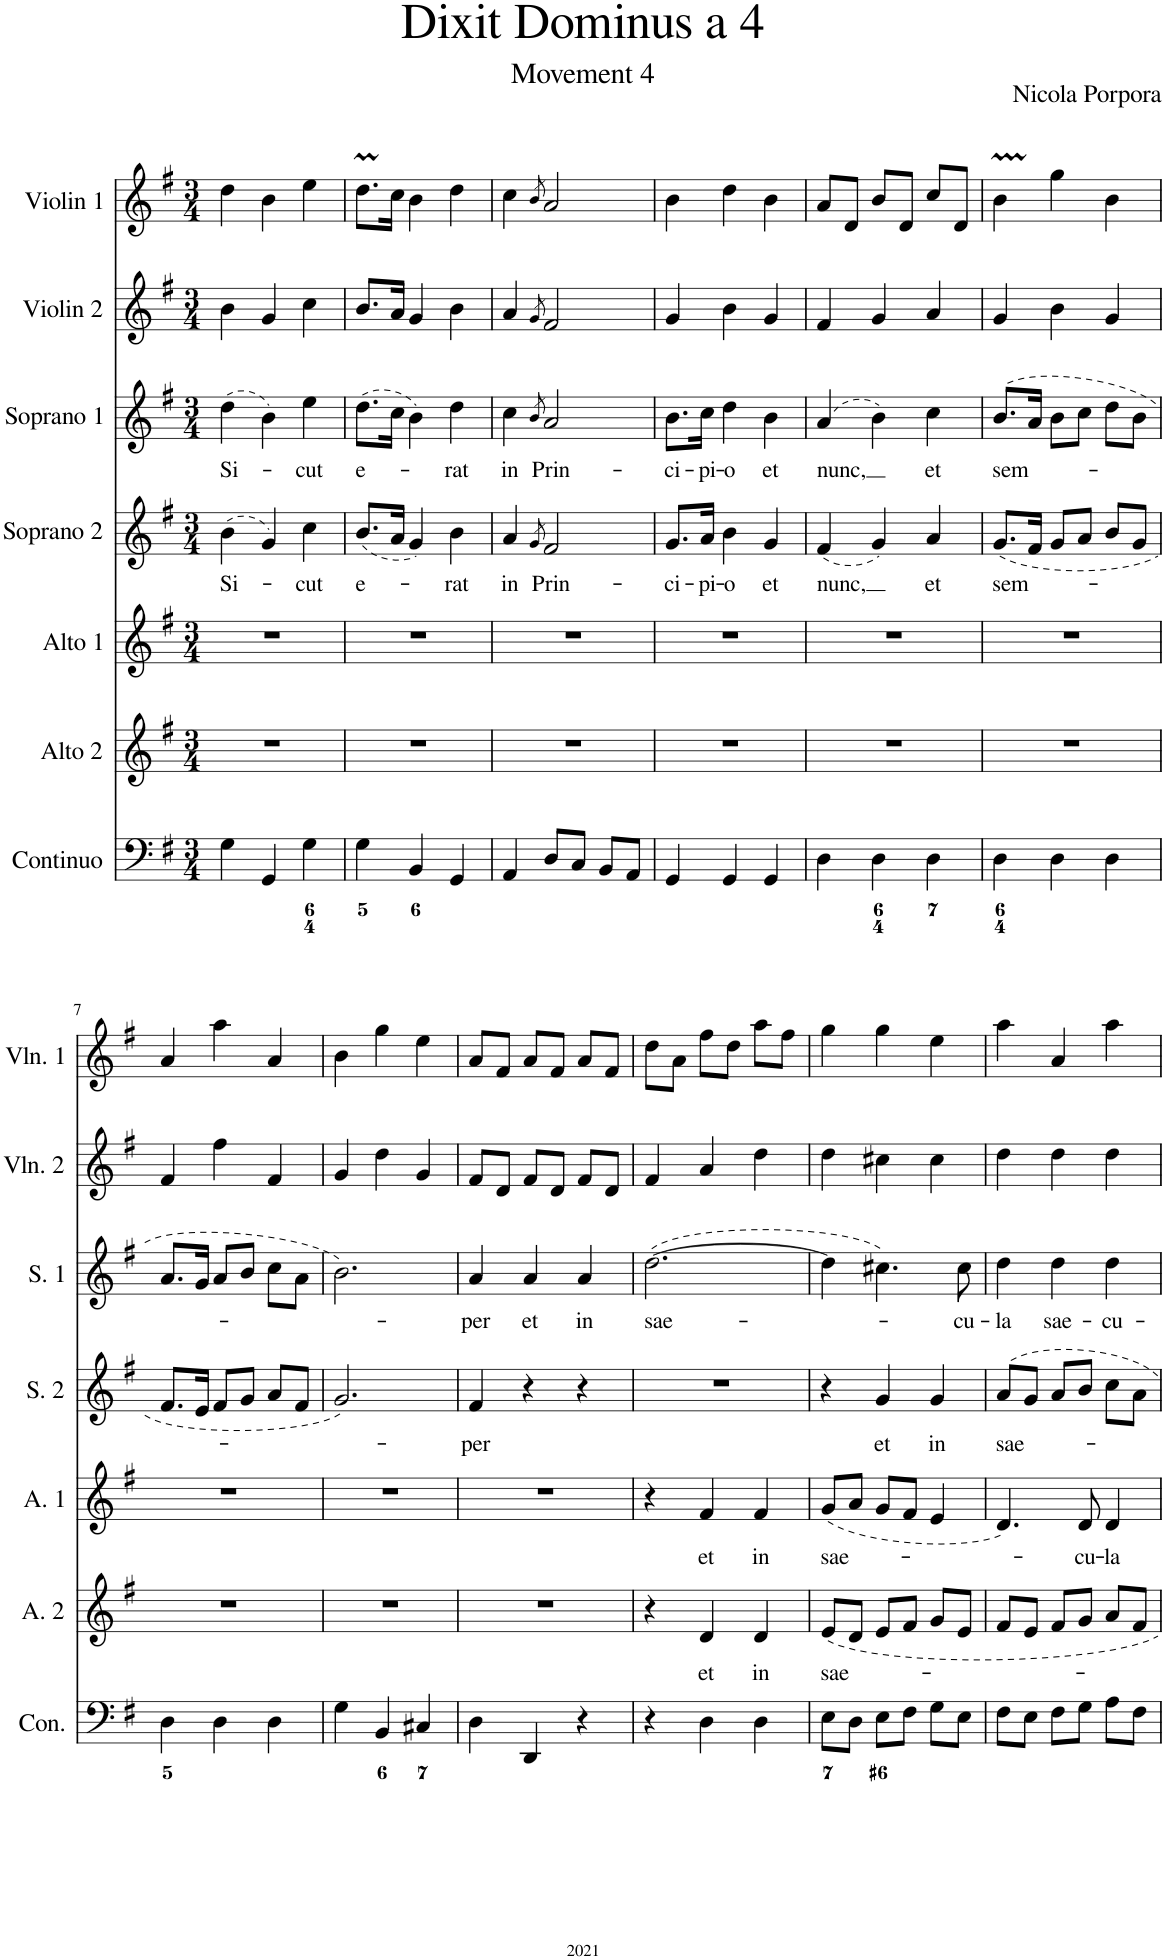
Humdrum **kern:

**kern	**kern	**kern	**text	**kern	**text	**kern	**text	**kern	**text	**kern	**kern
*part8	*part7	*part6	*part6	*part5	*part5	*part4	*part4	*part3	*part3	*part2	*part1
*staff8	*staff7	*staff6	*staff6	*staff5	*staff5	*staff4	*staff4	*staff3	*staff3	*staff2	*staff1
*I"Harpsichord	*I"Continuo	*I"Alto 2	*	*I"Alto 1	*	*I"Soprano 2	*	*I"Soprano 1	*	*I"Violin 2	*I"Violin 1
*I'Hch.	*I'Con.	*I'A. 2	*	*I'A. 1	*	*I'S. 2	*	*I'S. 1	*	*I'Vln. 2	*I'Vln. 1
*stria5	*	*	*	*	*	*	*	*	*	*	*
*clefF4	*clefF4	*clefG2	*	*clefG2	*	*clefG2	*	*clefG2	*	*clefG2	*clefG2
*k[f#]	*k[f#]	*k[f#]	*	*k[f#]	*	*k[f#]	*	*k[f#]	*	*k[f#]	*k[f#]
*M3/4	*M3/4	*M3/4	*	*M3/4	*	*M3/4	*	*M3/4	*	*M3/4	*M3/4
=1	=1	=1	=1	=1	=1	=1	=1	=1	=1	=1	=1
!	!	!	!	!	!	!	!LO:LY:b	!	!LO:LY:b	!	!
4G	4G\	2.r	.	2.r	.	(4b\	Si-	(4dd\	Si-	4b\	4dd\
4GG	4GG/	.	.	.	.	4g/)	.	4b\)	.	4g/	4b\
!	!	!	!	!	!	!	!LO:LY:b	!	!LO:LY:b	!	!
4G	4G\	.	.	.	.	4cc\	-cut	4ee\	-cut	4cc\	4ee\
=2	=2	=2	=2	=2	=2	=2	=2	=2	=2	=2	=2
!	!	!	!	!	!	!	!LO:LY:b	!	!LO:LY:b	!	!
4G	4G\	2.r	.	2.r	.	(8.b/L	e-	(8.dd\L	e-	8.b/L	8.dd\L
.	.	.	.	.	.	16a/Jk	.	16cc\Jk	.	16a/Jk	16cc\Jk
4BB	4BB/	.	.	.	.	4g/)	.	4b\)	.	4g/	4b\
!	!	!	!	!	!	!	!LO:LY:b	!	!LO:LY:b	!	!
4GG	4GG/	.	.	.	.	4b\	-rat	4dd\	-rat	4b\	4dd\
=3	=3	=3	=3	=3	=3	=3	=3	=3	=3	=3	=3
!	!	!	!	!	!	!	!LO:LY:b	!	!LO:LY:b	!	!
4AA	4AA/	2.r	.	2.r	.	4a/	in	4cc\	in	4a/	4cc\
.	.	.	.	.	.	8qg/	.	8qb/	.	8qg/	8qb/
!	!	!	!	!	!	!	!LO:LY:b	!	!LO:LY:b	!	!
8D/L	8D/L	.	.	.	.	2f#/	Prin-	2a/	Prin-	2f#/	2a/
8C/J	8C/J	.	.	.	.	.	.	.	.	.	.
8BB/L	8BB/L	.	.	.	.	.	.	.	.	.	.
8AA/J	8AA/J	.	.	.	.	.	.	.	.	.	.
=4	=4	=4	=4	=4	=4	=4	=4	=4	=4	=4	=4
!	!	!	!	!	!	!	!LO:LY:b	!	!LO:LY:b	!	!
4GG	4GG/	2.r	.	2.r	.	8.g/L	-ci-	8.b\L	-ci-	4g/	4b\
!	!	!	!	!	!	!	!LO:LY:b	!	!LO:LY:b	!	!
.	.	.	.	.	.	16a/Jk	-pi-	16cc\Jk	-pi-	.	.
!	!	!	!	!	!	!	!LO:LY:b	!	!LO:LY:b	!	!
4GG	4GG/	.	.	.	.	4b\	-o	4dd\	-o	4b\	4dd\
!	!	!	!	!	!	!	!LO:LY:b	!	!LO:LY:b	!	!
4GG	4GG/	.	.	.	.	4g/	et	4b\	et	4g/	4b\
=5	=5	=5	=5	=5	=5	=5	=5	=5	=5	=5	=5
!	!	!	!	!	!	!	!LO:LY:b	!	!LO:LY:b	!	!
4D	4D\	2.r	.	2.r	.	(4f#/	nunc,	(4a/	nunc,	4f#/	8a/L
.	.	.	.	.	.	.	.	.	.	.	8d/J
4D	4D\	.	.	.	.	4g/)	.	4b\)	.	4g/	8b/L
.	.	.	.	.	.	.	.	.	.	.	8d/J
!	!	!	!	!	!	!	!LO:LY:b	!	!LO:LY:b	!	!
4D	4D\	.	.	.	.	4a/	et	4cc\	et	4a/	8cc/L
.	.	.	.	.	.	.	.	.	.	.	8d/J
=6	=6	=6	=6	=6	=6	=6	=6	=6	=6	=6	=6
!	!	!	!	!	!	!	!LO:LY:b	!	!LO:LY:b	!	!
4D	4D\	2.r	.	2.r	.	(8.g/L	sem-	(8.b/L	sem-	4g/	4b\
.	.	.	.	.	.	16f#/Jk	.	16a/Jk	.	.	.
4D	4D\	.	.	.	.	8g/L	.	8b\L	.	4b\	4gg\
.	.	.	.	.	.	8a/J	.	8cc\J	.	.	.
4D	4D\	.	.	.	.	8b/L	.	8dd\L	.	4g/	4b\
.	.	.	.	.	.	8g/J	.	8b\J	.	.	.
!!LO:LB:g=z
=7	=7	=7	=7	=7	=7	=7	=7	=7	=7	=7	=7
4D	4D\	2.r	.	2.r	.	8.f#/L	.	8.a/L	.	4f#/	4a/
.	.	.	.	.	.	16e/Jk	.	16g/Jk	.	.	.
4D	4D\	.	.	.	.	8f#/L	.	8a/L	.	4ff#\	4aa\
.	.	.	.	.	.	8g/J	.	8b/J	.	.	.
4D	4D\	.	.	.	.	8a/L	.	8cc\L	.	4f#/	4a/
.	.	.	.	.	.	8f#/J	.	8a\J	.	.	.
=8	=8	=8	=8	=8	=8	=8	=8	=8	=8	=8	=8
4G	4G\	2.r	.	2.r	.	2.g/)	.	2.b\)	.	4g/	4b\
4BB	4BB/	.	.	.	.	.	.	.	.	4dd\	4gg\
4C#X	4C#X/	.	.	.	.	.	.	.	.	4g/	4ee\
=9	=9	=9	=9	=9	=9	=9	=9	=9	=9	=9	=9
!	!	!	!	!	!	!	!LO:LY:b	!	!LO:LY:b	!	!
4D	4D\	2.r	.	2.r	.	4f#/	-per	4a/	-per	8f#/L	8a/L
.	.	.	.	.	.	.	.	.	.	8d/J	8f#/J
!	!	!	!	!	!	!	!	!	!LO:LY:b	!	!
4DD	4DD/	.	.	.	.	4r	.	4a/	et	8f#/L	8a/L
.	.	.	.	.	.	.	.	.	.	8d/J	8f#/J
!	!	!	!	!	!	!	!	!	!LO:LY:b	!	!
4r	4r	.	.	.	.	4r	.	4a/	in	8f#/L	8a/L
.	.	.	.	.	.	.	.	.	.	8d/J	8f#/J
=10	=10	=10	=10	=10	=10	=10	=10	=10	=10	=10	=10
!	!	!	!	!	!	!	!	!	!LO:LY:b	!	!
4r	4r	4r	.	4r	.	2.r	.	([2.dd\	sae-	4f#/	8dd\L
.	.	.	.	.	.	.	.	.	.	.	8a\J
!	!	!	!LO:LY:b	!	!LO:LY:b	!	!	!	!	!	!
4D	4D\	4d/	et	4f#/	et	.	.	.	.	4a/	8ff#\L
.	.	.	.	.	.	.	.	.	.	.	8dd\J
!	!	!	!LO:LY:b	!	!LO:LY:b	!	!	!	!	!	!
4D	4D\	4d/	in	4f#/	in	.	.	.	.	4dd\	8aa\L
.	.	.	.	.	.	.	.	.	.	.	8ff#\J
=11	=11	=11	=11	=11	=11	=11	=11	=11	=11	=11	=11
!	!	!	!LO:LY:b	!	!LO:LY:b	!	!	!	!	!	!
8E\L	8E\L	8e/L	sae-	(8g/L	sae-	4r	.	4dd\]	.	4dd\	4gg\
8D\J	8D\J	8d/J	.	8a/J	.	.	.	.	.	.	.
!	!	!	!	!	!	!	!LO:LY:b	!	!	!	!
8E\L	8E\L	8e/L	.	8g/L	.	4g/	et	4.cc#X\)	.	4cc#X\	4gg\
8F#\J	8F#\J	8f#/J	.	8f#/J	.	.	.	.	.	.	.
!	!	!	!	!	!	!	!LO:LY:b	!	!	!	!
8G\L	8G\L	8g/L	.	4e/	.	4g/	in	.	.	4cc#\	4ee\
!	!	!	!	!	!	!	!	!	!LO:LY:b	!	!
8E\J	8E\J	8e/J	.	.	.	.	.	8cc#\	-cu-	.	.
=12	=12	=12	=12	=12	=12	=12	=12	=12	=12	=12	=12
!	!	!	!	!	!	!	!LO:LY:b	!	!LO:LY:b	!	!
8F#\L	8F#\L	8f#/L	.	4.d/)	.	8a/L	sae-	4dd\	-la	4dd\	4aa\
8E\J	8E\J	8e/J	.	.	.	8g/J	.	.	.	.	.
!	!	!	!	!	!	!	!	!	!LO:LY:b	!	!
8F#\L	8F#\L	8f#/L	.	.	.	8a/L	.	4dd\	sae-	4dd\	4a/
!	!	!	!	!	!LO:LY:b	!	!	!	!	!	!
8G\J	8G\J	8g/J	.	8d/	-cu-	8b/J	.	.	.	.	.
!	!	!	!	!	!LO:LY:b	!	!	!	!LO:LY:b	!	!
8A\L	8A\L	8a/L	.	4d/	-la	8cc\L	.	4dd\	-cu-	4dd\	4aa\
8F#\J	8F#\J	8f#/J	.	.	.	8a\J	.	.	.	.	.
=	=	=	=	=	=	=	=	=	=	=	=
*-	*-	*-	*-	*-	*-	*-	*-	*-	*-	*-	*-
